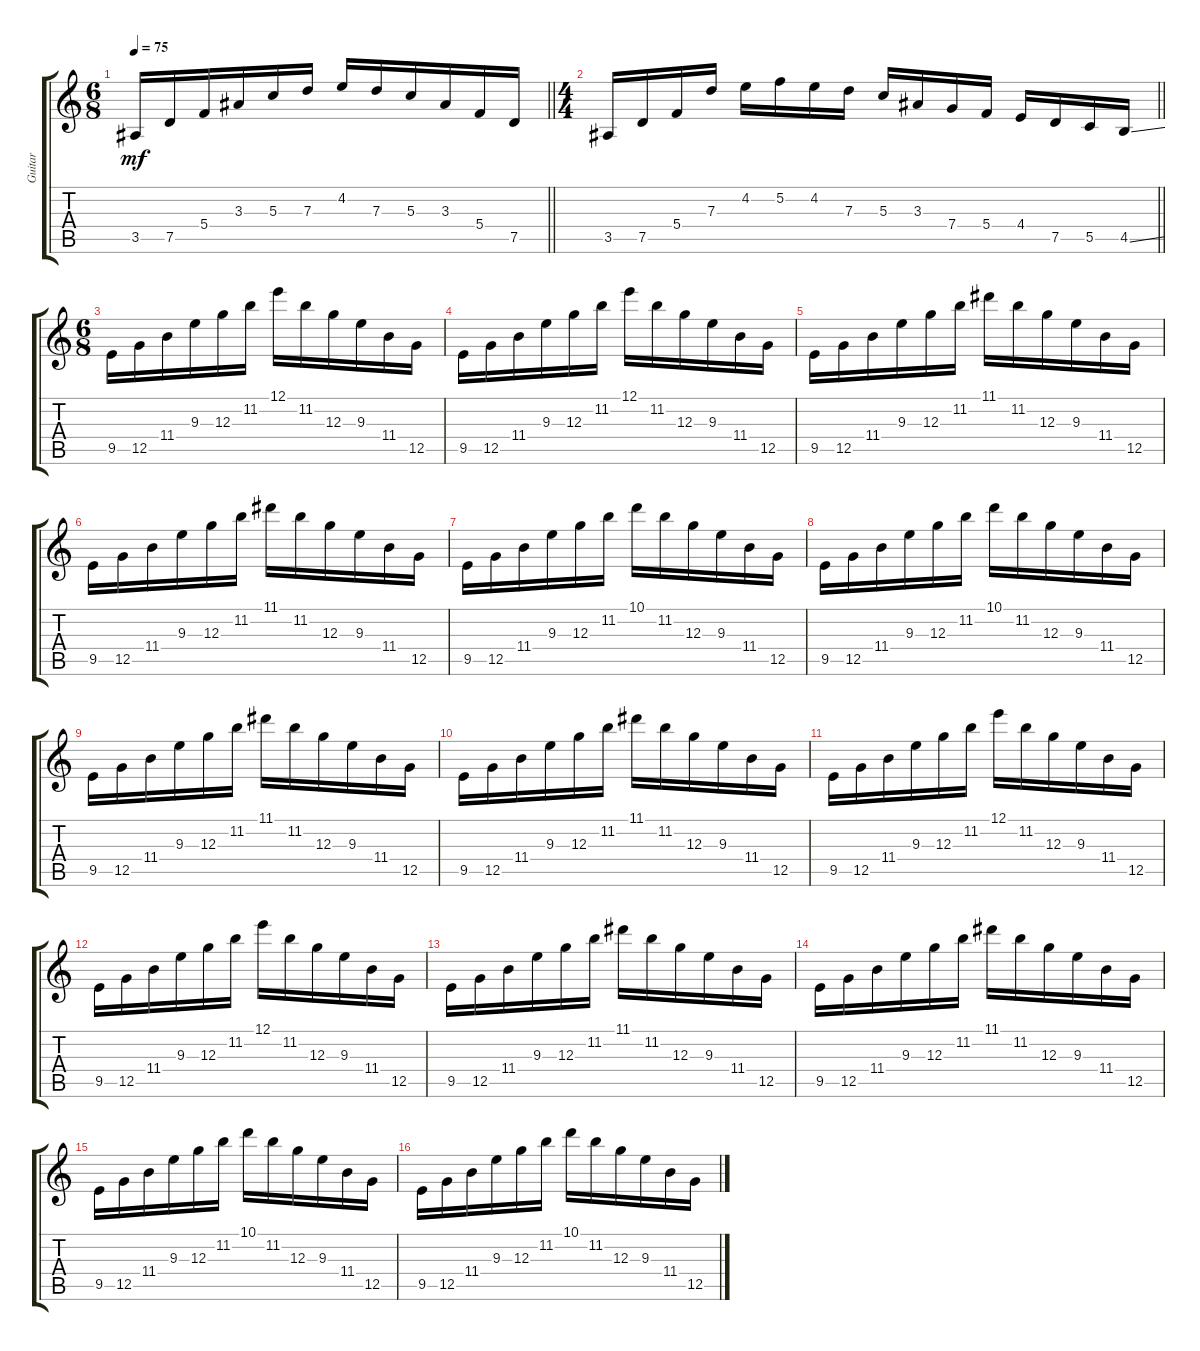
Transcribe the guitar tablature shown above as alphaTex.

\track ("Guitar" "Guitar") {instrument acousticguitarsteel}
\staff {score tabs}
\tuning (E4 C4 G3 C3 G2 C2) {hide}
\ts (6 8)
\tempo 75
\clef g2
\barLineRight lightlight
\ks c
3.5.16{dy mf} 7.5.16 5.4.16 3.3.16 5.3.16 7.3.16 4.2.16 7.3.16 5.3.16 3.3.16 5.4.16 7.5.16 |
\ts (4 4)
\barLineRight lightlight
3.5.16 7.5.16{beam merge} 5.4.16 7.3.16 4.2.16 5.2.16{beam merge} 4.2.16 7.3.16 5.3.16 3.3.16{beam merge} 7.4.16 5.4.16 4.4.16 7.5.16{beam merge} 5.5.16 4.5{ss}.16 |
\ts (6 8)
9.5.16 12.5.16 11.4.16 9.3.16 12.3.16 11.2.16 12.1.16 11.2.16 12.3.16 9.3.16 11.4.16 12.5.16 |
9.5.16 12.5.16 11.4.16 9.3.16 12.3.16 11.2.16 12.1.16 11.2.16 12.3.16 9.3.16 11.4.16 12.5.16 |
9.5.16 12.5.16 11.4.16 9.3.16 12.3.16 11.2.16 11.1.16 11.2.16 12.3.16 9.3.16 11.4.16 12.5.16 |
9.5.16 12.5.16 11.4.16 9.3.16 12.3.16 11.2.16 11.1.16 11.2.16 12.3.16 9.3.16 11.4.16 12.5.16 |
9.5.16 12.5.16 11.4.16 9.3.16 12.3.16 11.2.16 10.1.16 11.2.16 12.3.16 9.3.16 11.4.16 12.5.16 |
9.5.16 12.5.16 11.4.16 9.3.16 12.3.16 11.2.16 10.1.16 11.2.16 12.3.16 9.3.16 11.4.16 12.5.16 |
9.5.16 12.5.16 11.4.16 9.3.16 12.3.16 11.2.16 11.1.16 11.2.16 12.3.16 9.3.16 11.4.16 12.5.16 |
9.5.16 12.5.16 11.4.16 9.3.16 12.3.16 11.2.16 11.1.16 11.2.16 12.3.16 9.3.16 11.4.16 12.5.16 |
9.5.16 12.5.16 11.4.16 9.3.16 12.3.16 11.2.16 12.1.16 11.2.16 12.3.16 9.3.16 11.4.16 12.5.16 |
9.5.16 12.5.16 11.4.16 9.3.16 12.3.16 11.2.16 12.1.16 11.2.16 12.3.16 9.3.16 11.4.16 12.5.16 |
9.5.16 12.5.16 11.4.16 9.3.16 12.3.16 11.2.16 11.1.16 11.2.16 12.3.16 9.3.16 11.4.16 12.5.16 |
9.5.16 12.5.16 11.4.16 9.3.16 12.3.16 11.2.16 11.1.16 11.2.16 12.3.16 9.3.16 11.4.16 12.5.16 |
9.5.16 12.5.16 11.4.16 9.3.16 12.3.16 11.2.16 10.1.16 11.2.16 12.3.16 9.3.16 11.4.16 12.5.16 |
9.5.16 12.5.16 11.4.16 9.3.16 12.3.16 11.2.16 10.1.16 11.2.16 12.3.16 9.3.16 11.4.16 12.5.16
